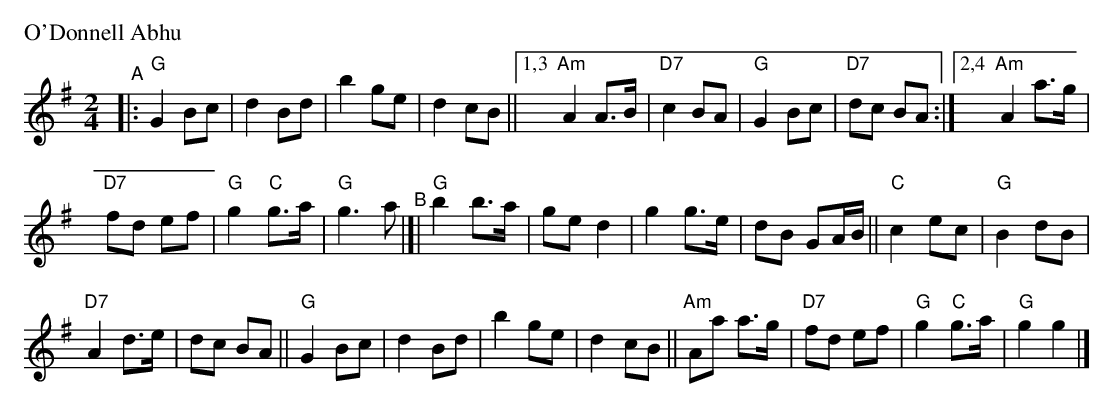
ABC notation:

X:1
P: O'Donnell Abhu
M: 2/4
L: 1/8
K: G
"^A"\
|: "G"G2 Bc | d2 Bd | b2 ge | d2 cB ||[1,3 "Am"A2 A>B | "D7"c2 BA | "G"G2 Bc |"D7"dc BA :|[2,4 "Am"A2 a>g |
"D7"fd ef | "G"g2 "C"g>a | "G"g3 a "^B"|[| "G"b2 b>a | ge d2 | g2 g>e | dB GA/B/ || "C"c2 ec | "G"B2 dB |
"D7"A2 d>e | dc BA || "G"G2 Bc | d2 Bd | b2 ge | d2 cB || "Am"Aa a>g | "D7"fd ef | "G"g2 "C"g>a |"G"g2 g2 |]
